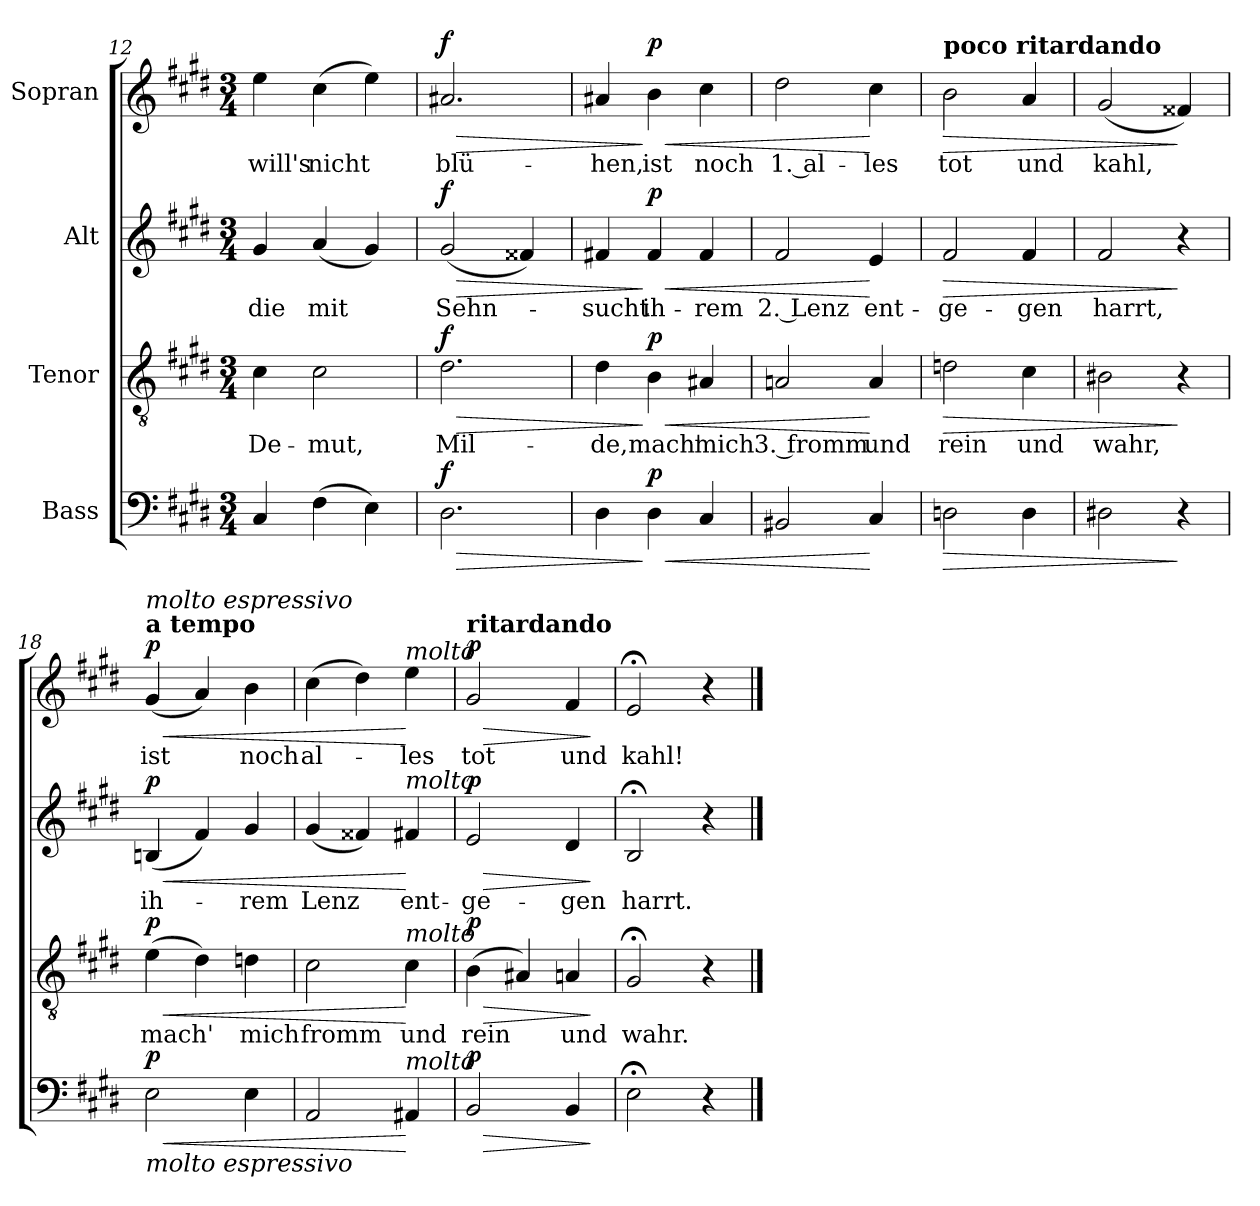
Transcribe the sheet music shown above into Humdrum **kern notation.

**kern	**dynam	**kern	**text	**dynam	**kern	**text	**dynam	**kern	**text	**dynam
*part4	*part4	*part3	*part3	*part3	*part2	*part2	*part2	*part1	*part1	*part1
*staff4	*staff4	*staff3	*staff3	*staff3	*staff2	*staff2	*staff2	*staff1	*staff1	*staff1
*I"Bass	*	*I"Tenor	*	*	*I"Alt	*	*	*I"Sopran	*	*
*clefF4	*	*clefGv2	*	*	*clefG2	*	*	*clefG2	*	*
*k[f#c#g#d#]	*	*k[f#c#g#d#]	*	*	*k[f#c#g#d#]	*	*	*k[f#c#g#d#]	*	*
*M3/4	*	*M3/4	*	*	*M3/4	*	*	*M3/4	*	*
=12	=12	=12	=12	=12	=12	=12	=12	=12	=12	=12
4C#/	.	4c#\	De-	.	4g#/	die	.	4ee\	will's	.
(4F#\	.	2c#\	-mut,	.	(4a/	mit	.	(4cc#\	nicht	.
4E\)	.	.	.	.	4g#/)	.	.	4ee\)	.	.
=13	=13	=13	=13	=13	=13	=13	=13	=13	=13	=13
!	!LO:HP:b	!	!	!LO:HP:b	!	!	!LO:HP:b	!	!	!LO:HP:b
!	!LO:DY:n=1:a	!	!	!LO:DY:n=1:a	!	!	!LO:DY:n=1:a	!	!	!LO:DY:n=1:a
2.D#\	> f	2.d#\	Mil-	> f	(2g#/	Sehn-	> f	2.a#X/	blü-	> f
.	.	.	.	.	4f##X/)	.	.	.	.	.
=14	=14	=14	=14	=14	=14	=14	=14	=14	=14	=14
4D#\	.	4d#\	-de,	.	4f#X/	-sucht	.	4a#X/	-hen,	.
!	!LO:HP:n=1:b	!	!	!LO:HP:n=1:b	!	!	!LO:HP:n=1:b	!	!	!LO:HP:n=1:b
!	!LO:DY:n=1:a	!	!	!LO:DY:n=1:a	!	!	!LO:DY:n=1:a	!	!	!LO:DY:n=1:a
4D#\	] < p	4B\	mach'	] < p	4f#/	ih-	] < p	4b\	ist	] < p
4C#/	.	4A#X/	mich	.	4f#/	-rem	.	4cc#\	noch	.
!!LO:LB:g=z
=15	=15	=15	=15	=15	=15	=15	=15	=15	=15	=15
2BB#X/	.	2An/	3. fromm	.	2f#/	2. Lenz	.	2dd#\	1. al-	.
4C#/	[	4A/	und	[	4e/	ent-	[	4cc#\	-les	[
=16	=16	=16	=16	=16	=16	=16	=16	=16	=16	=16
!	!	!	!	!	!	!	!	!LO:TX:a:B:t=poco ritardando	!	!
!	!LO:HP:b	!	!	!LO:HP:b	!	!	!LO:HP:b	!	!	!LO:HP:b
2Dn\	>	2dn\	rein	>	2f#/	-ge-	>	2b\	tot	>
4D\	.	4c#\	und	.	4f#/	-gen	.	4a/	und	.
=17	=17	=17	=17	=17	=17	=17	=17	=17	=17	=17
2D#X\	.	2B#X\	wahr,	.	2f#/	harrt,	.	(>2g#/	kahl,	.
4r	]	4r	.	]	4r	.	]	4f##X/)	.	]
=18	=18	=18	=18	=18	=18	=18	=18	=18	=18	=18
!	!	!	!	!	!	!	!	!LO:TX:a:B:t=a tempo	!	!
!	!	!	!	!	!	!	!	!LO:TX:a:i:t=molto espressivo	!	!
!LO:TX:b:i:t=molto espressivo	!	!	!	!	!	!	!	!	!	!
!	!LO:HP:b	!	!	!LO:HP:b	!	!	!LO:HP:b	!	!	!LO:HP:b
!	!LO:DY:n=1:a	!	!	!LO:DY:n=1:a	!	!	!LO:DY:n=1:a	!	!	!LO:DY:n=1:a
2E\	< p	(4e\	mach'	< p	(>4Bn/	ih-	< p	(4g#/	ist	< p
.	.	4d#\)	.	.	4f#/)	.	.	4a/)	.	.
4E\	.	4dn\	mich	.	4g#/	-rem	.	4b\	noch	.
=19	=19	=19	=19	=19	=19	=19	=19	=19	=19	=19
2AA/	.	2c#\	fromm	.	(4g#/	Lenz	.	(4cc#\	al-	.
.	.	.	.	.	4f##X/)	.	.	4dd#\)	.	.
!	!	!	!	!	!	!	!	!LO:TX:a:i:t=molto	!	!
!	!	!	!	!	!LO:TX:a:i:t=molto	!	!	!	!	!
!	!	!LO:TX:a:i:t=molto	!	!	!	!	!	!	!	!
!LO:TX:a:i:t=molto	!	!	!	!	!	!	!	!	!	!
4AA#X/	[	4c#\	und	[	4f#X/	ent-	[	4ee\	-les	[
=20	=20	=20	=20	=20	=20	=20	=20	=20	=20	=20
!	!	!	!	!	!	!	!	!LO:TX:a:B:t=ritardando	!	!
!	!LO:HP:b	!	!	!LO:HP:b	!	!	!LO:HP:b	!	!	!LO:HP:b
!	!LO:DY:n=1:a	!	!	!LO:DY:n=1:a	!	!	!LO:DY:n=1:a	!	!	!LO:DY:n=1:a
2BB/	> p	(4B\	rein	> p	2e/	-ge-	> p	2g#/	tot	> p
.	.	4A#X/)	.	.	.	.	.	.	.	.
4BB/	.	4An/	und	.	4d#/	-gen	.	4f#/	und	.
.	]	.	.	]	.	.	]	.	.	]
=21	=21	=21	=21	=21	=21	=21	=21	=21	=21	=21
2E;<\	.	2G#;</	wahr.	.	2B;</	harrt.	.	2e;</	kahl!	.
4r	.	4r	.	.	4r	.	.	4r	.	.
==	==	==	==	==	==	==	==	==	==	==
*-	*-	*-	*-	*-	*-	*-	*-	*-	*-	*-
